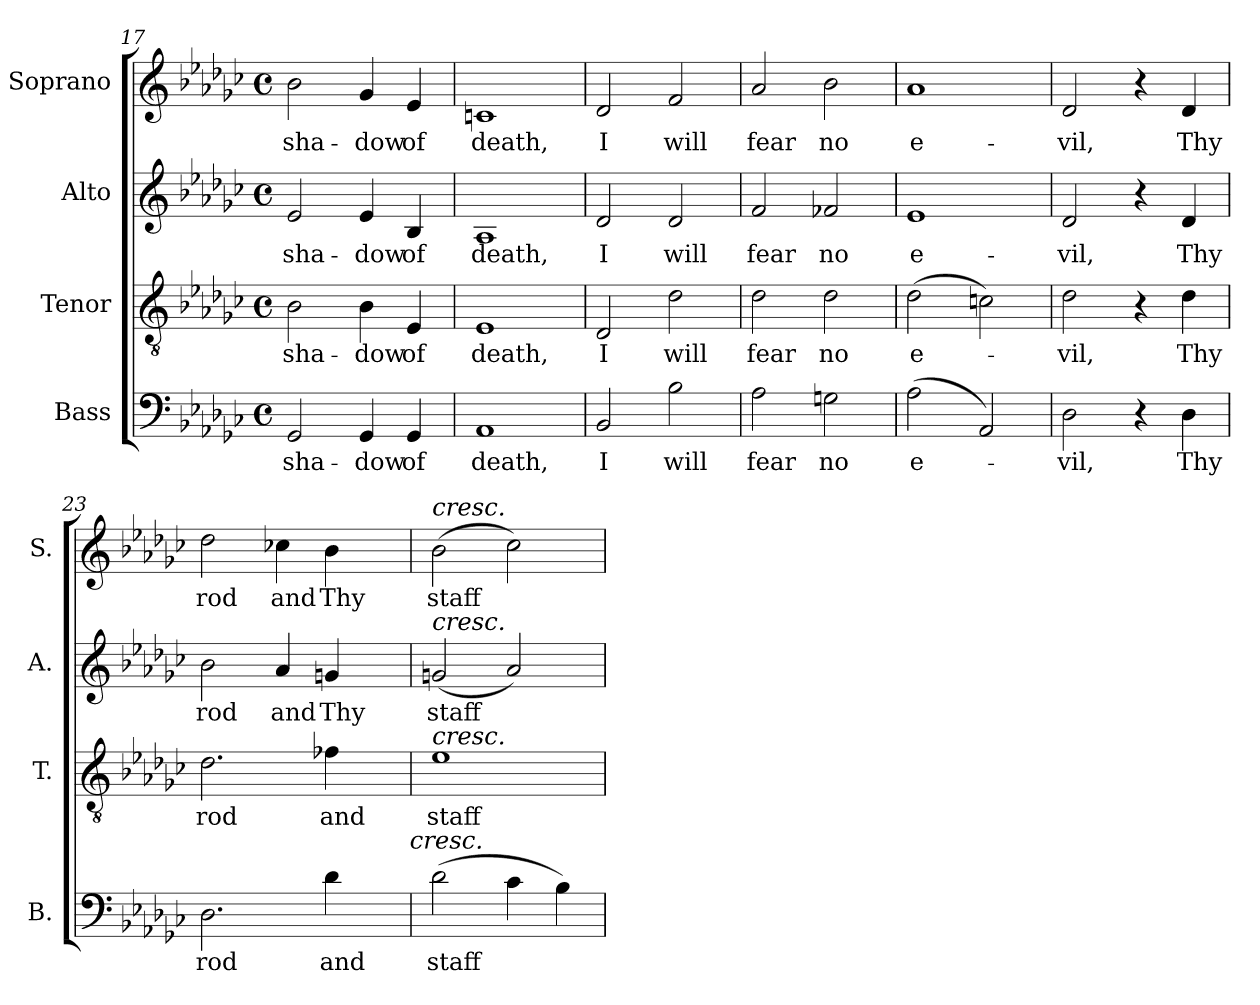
**kern	**text	**kern	**text	**kern	**text	**kern	**text
*part4	*part4	*part3	*part3	*part2	*part2	*part1	*part1
*staff4	*staff4	*staff3	*staff3	*staff2	*staff2	*staff1	*staff1
*I"Bass	*	*I"Tenor	*	*I"Alto	*	*I"Soprano	*
*I'B.	*	*I'T.	*	*I'A.	*	*I'S.	*
*clefF4	*	*clefGv2	*	*clefG2	*	*clefG2	*
*	*	*ITrd7c12	*	*	*	*	*
*k[b-e-a-d-g-c-]	*	*k[b-e-a-d-g-c-]	*	*k[b-e-a-d-g-c-]	*	*k[b-e-a-d-g-c-]	*
*G-:	*	*G-:	*	*G-:	*	*G-:	*
*M4/4	*	*M4/4	*	*M4/4	*	*M4/4	*
*met(c)	*	*met(c)	*	*met(c)	*	*met(c)	*
=17	=17	=17	=17	=17	=17	=17	=17
!	!LO:LY:b:color=#000000	!	!	!	!	!	!
!	!	!	!LO:LY:b:color=#000000	!	!	!	!
!	!	!	!	!	!LO:LY:b:color=#000000	!	!
!	!	!	!	!	!	!	!LO:LY:b:color=#000000
2GG-i/	sha-	2BB-i\	sha-	2e-i/	sha-	2b-i\	sha-
!	!LO:LY:b:color=#000000	!	!	!	!	!	!
!	!	!	!LO:LY:b:color=#000000	!	!	!	!
!	!	!	!	!	!LO:LY:b:color=#000000	!	!
!	!	!	!	!	!	!	!LO:LY:b:color=#000000
4GG-i/	-dow	4BB-i\	-dow	4e-i/	-dow	4g-i/	-dow
!	!LO:LY:b:color=#000000	!	!	!	!	!	!
!	!	!	!LO:LY:b:color=#000000	!	!	!	!
!	!	!	!	!	!LO:LY:b:color=#000000	!	!
!	!	!	!	!	!	!	!LO:LY:b:color=#000000
4GG-i/	of	4EE-i/	of	4B-i/	of	4e-i/	of
=18	=18	=18	=18	=18	=18	=18	=18
!	!LO:LY:b:color=#000000	!	!	!	!	!	!
!	!	!	!LO:LY:b:color=#000000	!	!	!	!
!	!	!	!	!	!LO:LY:b:color=#000000	!	!
!	!	!	!	!	!	!	!LO:LY:b:color=#000000
1AA-i	death,	1EE-i	death,	1A-i	death,	1cni	death,
=19	=19	=19	=19	=19	=19	=19	=19
!	!LO:LY:b:color=#000000	!	!	!	!	!	!
!	!	!	!LO:LY:b:color=#000000	!	!	!	!
!	!	!	!	!	!LO:LY:b:color=#000000	!	!
!	!	!	!	!	!	!	!LO:LY:b:color=#000000
2BB-i/	I	2DD-i/	I	2d-i/	I	2d-i/	I
!	!LO:LY:b:color=#000000	!	!	!	!	!	!
!	!	!	!LO:LY:b:color=#000000	!	!	!	!
!	!	!	!	!	!LO:LY:b:color=#000000	!	!
!	!	!	!	!	!	!	!LO:LY:b:color=#000000
2B-i\	will	2D-i\	will	2d-i/	will	2fi/	will
=20	=20	=20	=20	=20	=20	=20	=20
!	!LO:LY:b:color=#000000	!	!	!	!	!	!
!	!	!	!LO:LY:b:color=#000000	!	!	!	!
!	!	!	!	!	!LO:LY:b:color=#000000	!	!
!	!	!	!	!	!	!	!LO:LY:b:color=#000000
2A-i\	fear	2D-i\	fear	2fi/	fear	2a-i/	fear
!	!LO:LY:b:color=#000000	!	!	!	!	!	!
!	!	!	!LO:LY:b:color=#000000	!	!	!	!
!	!	!	!	!	!LO:LY:b:color=#000000	!	!
!	!	!	!	!	!	!	!LO:LY:b:color=#000000
2Gni\	no	2D-i\	no	2f-Xi/	no	2b-i\	no
!!LO:PB:g=z
=21	=21	=21	=21	=21	=21	=21	=21
!	!LO:LY:b:color=#000000	!	!	!	!	!	!
!	!	!	!LO:LY:b:color=#000000	!	!	!	!
!	!	!	!	!	!LO:LY:b:color=#000000	!	!
!	!	!	!	!	!	!	!LO:LY:b:color=#000000
(2A-i\	e-	(2D-i\	e-	1e-i	e-	1a-i	e-
2AA-i/)	.	2Cni\)	.	.	.	.	.
=22	=22	=22	=22	=22	=22	=22	=22
!	!LO:LY:b:color=#000000	!	!	!	!	!	!
!	!	!	!LO:LY:b:color=#000000	!	!	!	!
!	!	!	!	!	!LO:LY:b:color=#000000	!	!
!	!	!	!	!	!	!	!LO:LY:b:color=#000000
2D-i\	-vil,	2D-i\	-vil,	2d-i/	-vil,	2d-i/	-vil,
4r	.	4r	.	4r	.	4r	.
!	!LO:LY:b:color=#000000	!	!	!	!	!	!
!	!	!	!LO:LY:b:color=#000000	!	!	!	!
!	!	!	!	!	!LO:LY:b:color=#000000	!	!
!	!	!	!	!	!	!	!LO:LY:b:color=#000000
4D-i\	Thy	4D-i\	Thy	4d-i/	Thy	4d-i/	Thy
=23	=23	=23	=23	=23	=23	=23	=23
!	!LO:LY:b:color=#000000	!	!	!	!	!	!
!	!	!	!LO:LY:b:color=#000000	!	!	!	!
!	!	!	!	!	!LO:LY:b:color=#000000	!	!
!	!	!	!	!	!	!	!LO:LY:b:color=#000000
*^	*	*	*	*	*	*	*
2.D-i\	2ryy	rod	2.D-i\	rod	2b-i\	rod	2dd-i\	rod
!	!	!	!	!	!	!LO:LY:b:color=#000000	!	!
!	!	!	!	!	!	!	!	!LO:LY:b:color=#000000
.	4ryy	.	.	.	4a-i/	and	4cc-Xi\	and
!	!	!LO:LY:b:color=#000000	!	!	!	!	!	!
!	!	!	!	!LO:LY:b:color=#000000	!	!	!	!
!	!	!	!	!	!	!LO:LY:b:color=#000000	!	!
!	!	!	!	!	!	!	!	!LO:LY:b:color=#000000
4d-i\	8ryy	and	4F-Xi\	and	4gni/	Thy	4b-i\	Thy
.	16ryy	.	.	.	.	.	.	.
.	32ryy	.	.	.	.	.	.	.
.	64ryy	.	.	.	.	.	.	.
.	128...ryy	.	.	.	.	.	.	.
!	!LO:TX:a:i:t=cresc.	!	!	!	!	!	!	!
.	1024ryy	.	.	.	.	.	.	.
*v	*v	*	*	*	*	*	*	*
=24	=24	=24	=24	=24	=24	=24	=24
*^	*	*	*	*	*	*	*
!	!	!LO:LY:b:color=#000000	!	!	!	!	!	!
*v	*v	*	*	*	*	*	*	*
*^	*	*	*	*	*	*	*
!	!	!	!	!LO:LY:b:color=#000000	!	!	!	!
*v	*v	*	*	*	*	*	*	*
*^	*	*	*	*	*	*	*
!	!	!	!	!	!	!LO:LY:b:color=#000000	!	!
*v	*v	*	*	*	*	*	*	*
*^	*	*	*	*	*	*	*
!	!	!	!	!	!	!	!LO:TX:a:i:t=cresc.	!
!	!	!	!	!	!LO:TX:a:i:t=cresc.	!	!	!
!	!	!	!LO:TX:a:i:t=cresc.	!	!	!	!	!
!	!	!	!	!	!	!	!	!LO:LY:b:color=#000000
*v	*v	*	*	*	*	*	*	*
(2d-i\	staff	1E-i	staff	(2gni/	staff	(2b-i\	staff
4c-i\	.	.	.	2a-i/)	.	2cc-i\)	.
4B-i\)	.	.	.	.	.	.	.
=	=	=	=	=	=	=	=
*-	*-	*-	*-	*-	*-	*-	*-
